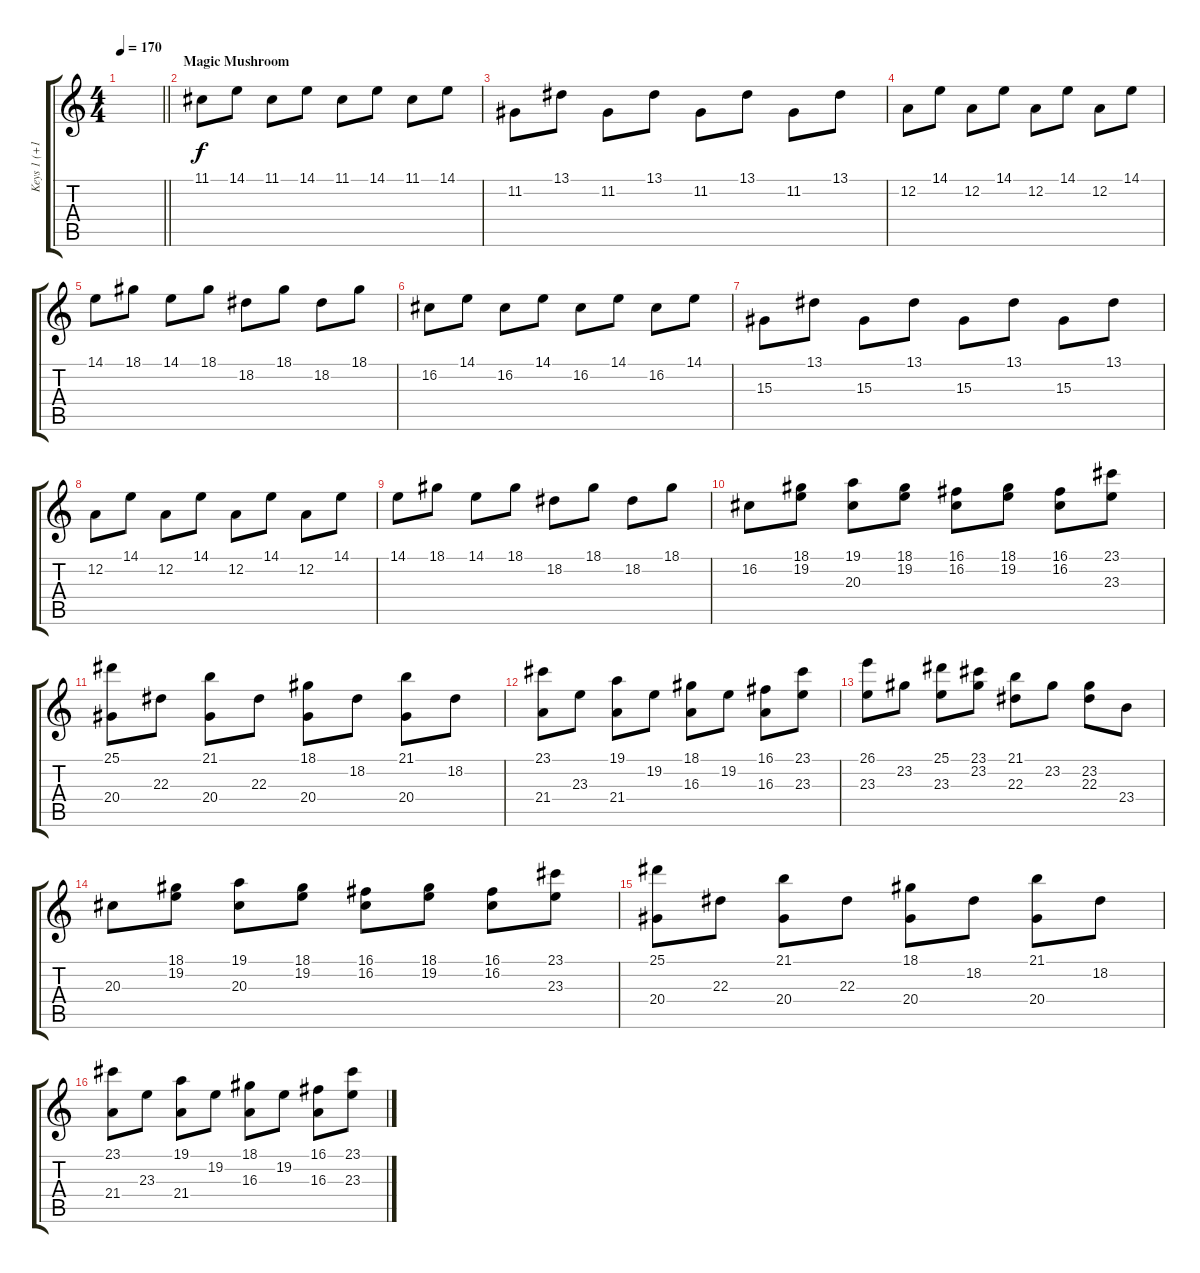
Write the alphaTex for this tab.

\track ("Keys 1 (+1 okt)" "Keys 1 (+1") {instrument fx1rain}
\staff {score tabs}
\tuning (D4 A3 F3 C3 G2 D2) {hide}
\ts (4 4)
\tempo 170
\clef g2
\barLineRight lightlight
\ks c
|
\section ("" "Magic Mushroom")
11.1.8 14.1.8 11.1.8 14.1.8 11.1.8 14.1.8 11.1.8 14.1.8 |
11.2.8 13.1.8 11.2.8 13.1.8 11.2.8 13.1.8 11.2.8 13.1.8 |
12.2.8 14.1.8 12.2.8 14.1.8 12.2.8 14.1.8 12.2.8 14.1.8 |
14.1.8 18.1.8 14.1.8 18.1.8 18.2.8 18.1.8 18.2.8 18.1.8 |
16.2.8 14.1.8 16.2.8 14.1.8 16.2.8 14.1.8 16.2.8 14.1.8 |
15.3.8 13.1.8 15.3.8 13.1.8 15.3.8 13.1.8 15.3.8 13.1.8 |
12.2.8 14.1.8 12.2.8 14.1.8 12.2.8 14.1.8 12.2.8 14.1.8 |
14.1.8 18.1.8 14.1.8 18.1.8 18.2.8 18.1.8 18.2.8 18.1.8 |
16.2.8 (18.1 19.2).8 (19.1 20.3).8 (18.1 19.2).8 (16.1 16.2).8 (18.1 19.2).8 (16.1 16.2).8 (23.1 23.3).8 |
(25.1 20.4).8 22.3.8 (21.1 20.4).8 22.3.8 (18.1 20.4).8 18.2.8 (21.1 20.4).8 18.2.8 |
(23.1 21.4).8 23.3.8 (19.1 21.4).8 19.2.8 (18.1 16.3).8 19.2.8 (16.1 16.3).8 (23.1 23.3).8 |
(26.1 23.3).8 23.2.8 (25.1 23.3).8 (23.1 23.2).8 (21.1 22.3).8 23.2.8 (23.2 22.3).8 23.4.8 |
20.3.8 (18.1 19.2).8 (19.1 20.3).8 (18.1 19.2).8 (16.1 16.2).8 (18.1 19.2).8 (16.1 16.2).8 (23.1 23.3).8 |
(25.1 20.4).8 22.3.8 (21.1 20.4).8 22.3.8 (18.1 20.4).8 18.2.8 (21.1 20.4).8 18.2.8 |
(23.1 21.4).8 23.3.8 (19.1 21.4).8 19.2.8 (18.1 16.3).8 19.2.8 (16.1 16.3).8 (23.1 23.3).8
